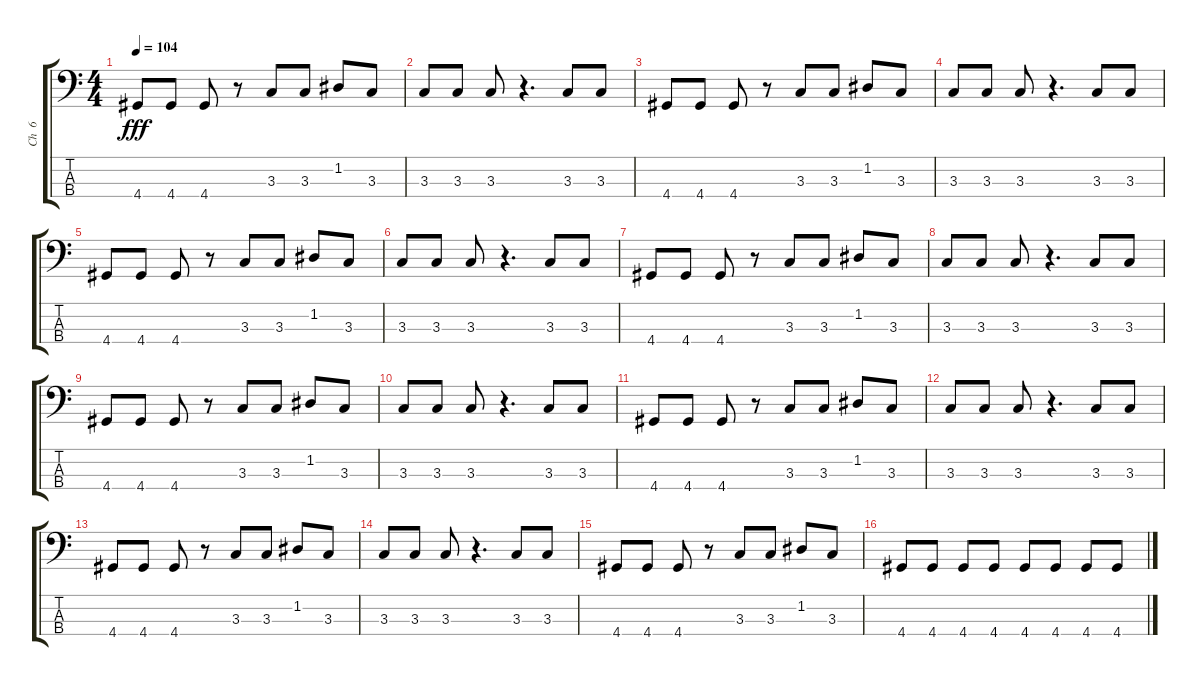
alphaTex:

\track ("Ch  6   " "Ch  6   ") {instrument electricbasspick}
\staff {score tabs}
\tuning (G2 D2 A1 E1) {hide}
\ts (4 4)
\tempo 104
\clef f4
\ks c
4.4.8{dy fff} 4.4.8 4.4.8 r.8 3.3.8 3.3.8 1.2.8 3.3.8 |
3.3.8 3.3.8 3.3.8 r.4{d} 3.3.8 3.3.8 |
4.4.8 4.4.8 4.4.8 r.8 3.3.8 3.3.8 1.2.8 3.3.8 |
3.3.8 3.3.8 3.3.8 r.4{d} 3.3.8 3.3.8 |
4.4.8 4.4.8 4.4.8 r.8 3.3.8 3.3.8 1.2.8 3.3.8 |
3.3.8 3.3.8 3.3.8 r.4{d} 3.3.8 3.3.8 |
4.4.8 4.4.8 4.4.8 r.8 3.3.8 3.3.8 1.2.8 3.3.8 |
3.3.8 3.3.8 3.3.8 r.4{d} 3.3.8 3.3.8 |
4.4.8 4.4.8 4.4.8 r.8 3.3.8 3.3.8 1.2.8 3.3.8 |
3.3.8 3.3.8 3.3.8 r.4{d} 3.3.8 3.3.8 |
4.4.8 4.4.8 4.4.8 r.8 3.3.8 3.3.8 1.2.8 3.3.8 |
3.3.8 3.3.8 3.3.8 r.4{d} 3.3.8 3.3.8 |
4.4.8 4.4.8 4.4.8 r.8 3.3.8 3.3.8 1.2.8 3.3.8 |
3.3.8 3.3.8 3.3.8 r.4{d} 3.3.8 3.3.8 |
4.4.8 4.4.8 4.4.8 r.8 3.3.8 3.3.8 1.2.8 3.3.8 |
4.4.8 4.4.8 4.4.8 4.4.8 4.4.8 4.4.8 4.4.8 4.4.8
